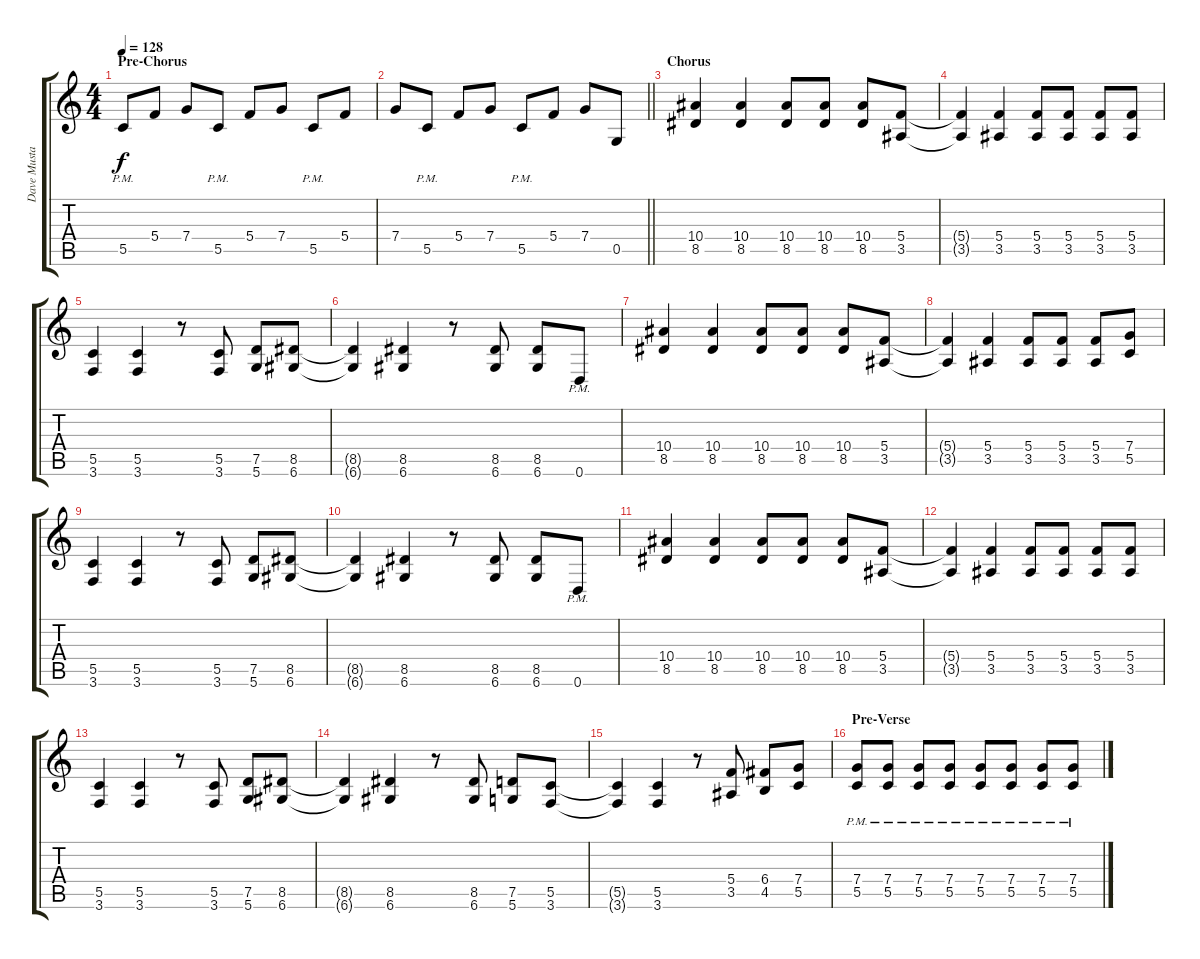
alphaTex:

\track ("Dave Mustaine" "Dave Musta") {instrument distortionguitar}
\staff {score tabs}
\tuning (D4 A3 F3 C3 G2 D2) {hide}
\ts (4 4)
\section ("" "Pre-Chorus")
\tempo 128
\clef g2
\ks c
5.5{pm}.8{dy f} 5.4.8 7.4.8 5.5{pm}.8 5.4.8 7.4.8 5.5{pm}.8 5.4.8 |
\barLineRight lightlight
7.4.8 5.5{pm}.8 5.4.8 7.4.8 5.5{pm}.8 5.4.8 7.4.8 0.5.8 |
\section ("" "Chorus")
(10.4 8.5).4 (10.4 8.5).4 (10.4 8.5).8 (10.4 8.5).8 (10.4 8.5).8 (5.4 3.5).8 |
(5.4{t} 3.5{t}).4 (5.4 3.5).4 (5.4 3.5).8 (5.4 3.5).8 (5.4 3.5).8 (5.4 3.5).8 |
(5.5 3.6).4 (5.5 3.6).4 r.8 (5.5 3.6).8 (7.5 5.6).8 (8.5 6.6).8 |
(8.5{t} 6.6{t}).4 (8.5 6.6).4 r.8 (8.5 6.6).8 (8.5 6.6).8 0.6{pm}.8 |
(10.4 8.5).4 (10.4 8.5).4 (10.4 8.5).8 (10.4 8.5).8 (10.4 8.5).8 (5.4 3.5).8 |
(5.4{t} 3.5{t}).4 (5.4 3.5).4 (5.4 3.5).8 (5.4 3.5).8 (5.4 3.5).8 (7.4 5.5).8 |
(5.5 3.6).4 (5.5 3.6).4 r.8 (5.5 3.6).8 (7.5 5.6).8 (8.5 6.6).8 |
(8.5{t} 6.6{t}).4 (8.5 6.6).4 r.8 (8.5 6.6).8 (8.5 6.6).8 0.6{pm}.8 |
(10.4 8.5).4 (10.4 8.5).4 (10.4 8.5).8 (10.4 8.5).8 (10.4 8.5).8 (5.4 3.5).8 |
(5.4{t} 3.5{t}).4 (5.4 3.5).4 (5.4 3.5).8 (5.4 3.5).8 (5.4 3.5).8 (5.4 3.5).8 |
(5.5 3.6).4 (5.5 3.6).4 r.8 (5.5 3.6).8 (7.5 5.6).8 (8.5 6.6).8 |
(8.5{t} 6.6{t}).4 (8.5 6.6).4 r.8 (8.5 6.6).8 (7.5 5.6).8 (5.5 3.6).8 |
(5.5{t} 3.6{t}).4 (5.5 3.6).4 r.8 (5.4 3.5).8 (6.4 4.5).8 (7.4 5.5).8 |
\section ("" "Pre-Verse")
(7.4{pm} 5.5{pm}).8 (7.4{pm} 5.5{pm}).8 (7.4{pm} 5.5{pm}).8 (7.4{pm} 5.5{pm}).8 (7.4{pm} 5.5{pm}).8 (7.4{pm} 5.5{pm}).8 (7.4{pm} 5.5{pm}).8 (7.4{pm} 5.5{pm}).8
